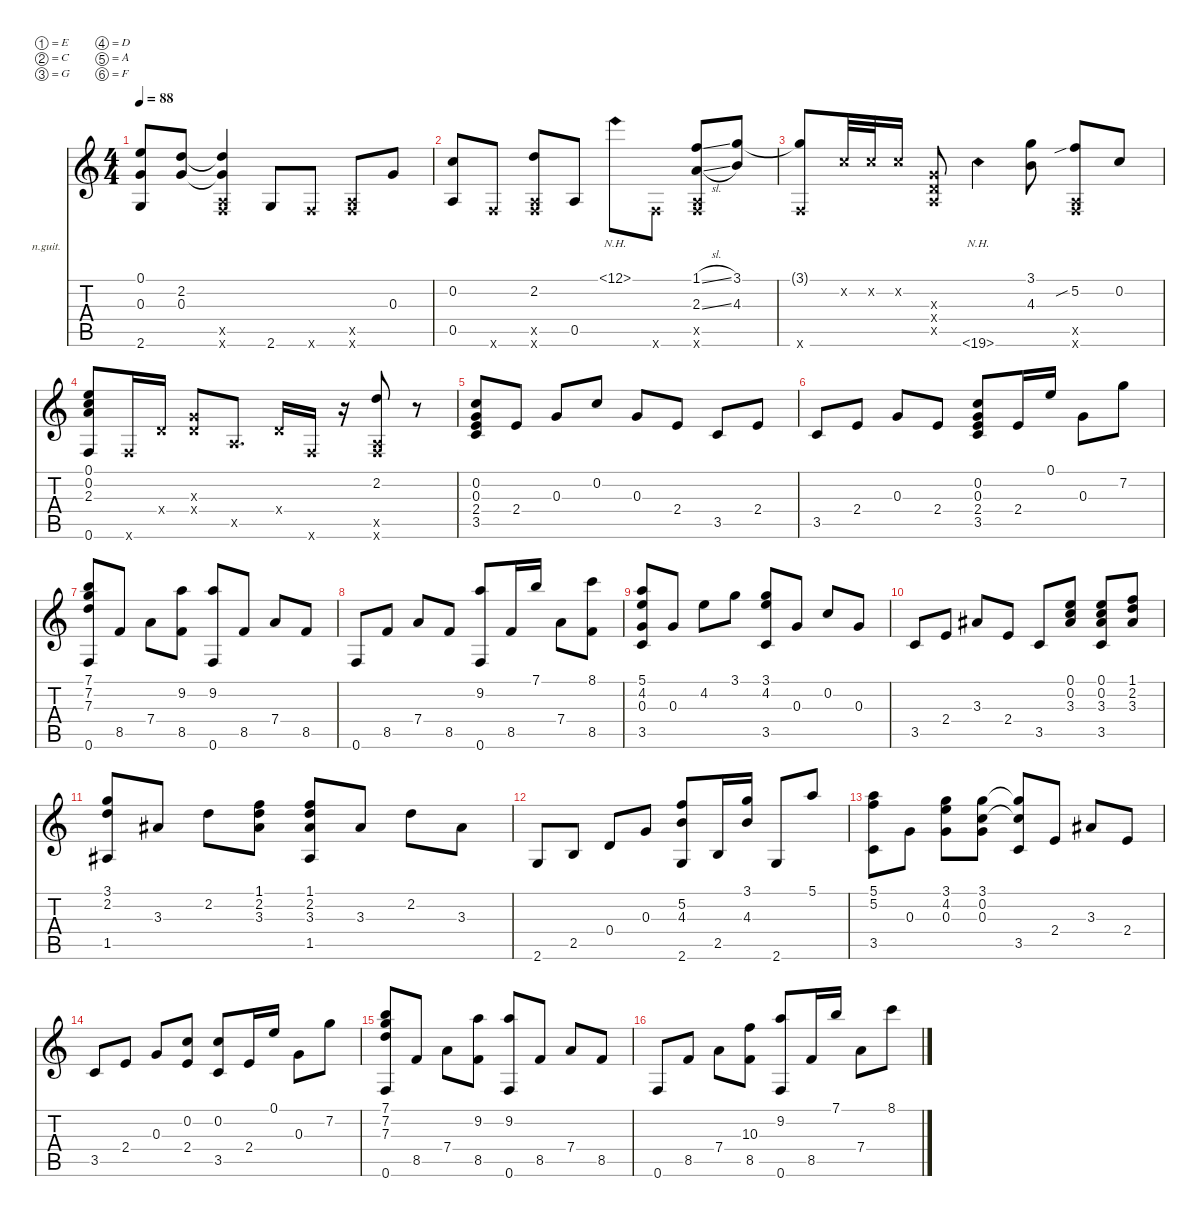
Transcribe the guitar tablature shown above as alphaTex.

\hideDynamics
\bracketExtendMode nobrackets
\firstSystemTrackNameOrientation horizontal
\otherSystemsTrackNameOrientation horizontal
\track ("Nylon Guitar" "n.guit.") {instrument acousticguitarnylon}
\staff {score tabs}
\tuning (E4 C4 G3 D3 A2 F2)
\ts (4 4)
\tempo 88
\clef g2
\ks aminor
(0.3{t} 0.1{t} 2.6).8{dy mf beam Up} (0.3 2.2).8{beam Up} (0.3{t} 2.2{t} 0.6{x} 0.5{x}).4{beam Up} 2.6.8{beam Up} 0.6{x}.8{beam Up} (0.6{x} 0.5{x}).8{beam Up} 0.3.8{beam Up} |
(0.2 0.5).8{beam Up} 0.6{x}.8{beam Up} (2.2 0.6{x} 0.5{x}).8{beam Up} 0.5.8{beam Up} 12.1{nh}.8{beam Down} 0.6{x}.8{beam Down} (1.1{sl} 2.3{sl} 0.6{x} 0.5{x}).8{beam Up} (3.1 4.3).8{beam Up} |
(3.1{t} 0.6{x}).8{beam Up} 0.2{x}.32{beam Up} 0.2{x}.32{beam Up} 0.2{x}.16{beam Up} (0.3{x} 0.4{x} 0.5{x}).8{beam Up} 19.6{nh}.4{beam Down} (3.1 4.3).8{beam Down} (5.2{sib} 0.6{x} 0.5{x}).8{beam Up} 0.2.8{beam Up} |
(0.1 0.6 2.3 0.2).8{beam Up} 0.6{x}.16{beam Up} 0.4{x}.16{beam Up} (0.3{x} 0.4{x}).8{beam Up} 0.5{x}.8{d beam Up} 0.4{x}.16{beam Up} 0.6{x}.16{beam Up} r.16{beam Up} (2.2 0.6{x} 0.5{x}).8{beam Up} r.8{beam Up} |
(0.2 3.5 2.4 0.3).8{beam Up} 2.4.8{beam Up} 0.3.8{beam Up} 0.2.8{beam Up} 0.3.8{beam Up} 2.4.8{beam Up} 3.5.8{beam Up} 2.4.8{beam Up} |
3.5.8{beam Up} 2.4.8{beam Up} 0.3.8{beam Up} 2.4.8{beam Up} (0.2 2.4 0.3 3.5).8{beam Up} 2.4.16{beam Up} 0.1.16{beam Up} 0.3.8{beam Down} 7.2.8{beam Down} |
(7.3 7.1 0.6 7.2).8{beam Up} 8.5.8{beam Up} 7.4.8{beam Down} (8.5 9.2).8{beam Down} (9.2 0.6).8{beam Up} 8.5.8{beam Up} 7.4.8{beam Up} 8.5.8{beam Up} |
0.6.8{beam Up} 8.5.8{beam Up} 7.4.8{beam Up} 8.5.8{beam Up} (9.2 0.6).8{beam Up} 8.5.16{beam Up} 7.1.16{beam Up} 7.4.8{beam Down} (8.1 8.5).8{beam Down} |
(5.1 4.2 3.5 0.3).8{beam Up} 0.3.8{beam Up} 4.2.8{beam Down} 3.1.8{beam Down} (3.1 4.2 3.5).8{beam Up} 0.3.8{beam Up} 0.2.8{beam Up} 0.3.8{beam Up} |
3.5.8{beam Up} 2.4.8{beam Up} 3.3{acc #}.8{beam Up} 2.4.8{beam Up} 3.5.8{beam Up} (0.2 0.1 3.3{acc #}).8{beam Up} (0.2 0.1 3.3{acc #} 3.5).8{beam Up} (2.2 1.1 3.3{acc #}).8{beam Up} |
(2.2 3.1 1.5{acc #}).8{beam Up} 3.3{acc #}.8{beam Up} 2.2.8{beam Down} (2.2 1.1 3.3{acc #}).8{beam Down} (2.2 1.1 3.3{acc #} 1.5{acc #}).8{beam Up} 3.3{acc #}.8{beam Up} 2.2.8{beam Down} 3.3{acc #}.8{beam Down} |
2.6.8{beam Up} 2.5.8{beam Up} 0.4.8{beam Up} 0.3.8{beam Up} (4.3 5.2 2.6).8{beam Up} 2.5.16{beam Up} (4.3 3.1).16{beam Up} 2.6.8{beam Up} 5.1.8{beam Up} |
(5.2 3.5 5.1).8{beam Down} 0.3.8{beam Down} (3.1 4.2 0.3).8{beam Down} (3.1 0.2 0.3).8{beam Down} (0.2{t} 3.1{t} 3.5).8{beam Up} 2.4.8{beam Up} 3.3{acc #}.8{beam Up} 2.4.8{beam Up} |
3.5.8{beam Up} 2.4.8{beam Up} 0.3.8{beam Up} (2.4 0.2).8{beam Up} (0.2 3.5).8{beam Up} 2.4.16{beam Up} 0.1.16{beam Up} 0.3.8{beam Down} 7.2.8{beam Down} |
(7.1 0.6 7.3 7.2).8{beam Up} 8.5.8{beam Up} 7.4.8{beam Down} (8.5 9.2).8{beam Down} (0.6 9.2).8{beam Up} 8.5.8{beam Up} 7.4.8{beam Up} 8.5.8{beam Up} |
0.6.8{beam Up} 8.5.8{beam Up} 7.4.8{beam Down} (8.5 10.3).8{beam Down} (0.6 9.2).8{beam Up} 8.5.16{beam Up} 7.1.16{beam Up} 7.4.8{beam Down} 8.1.8{beam Down}
